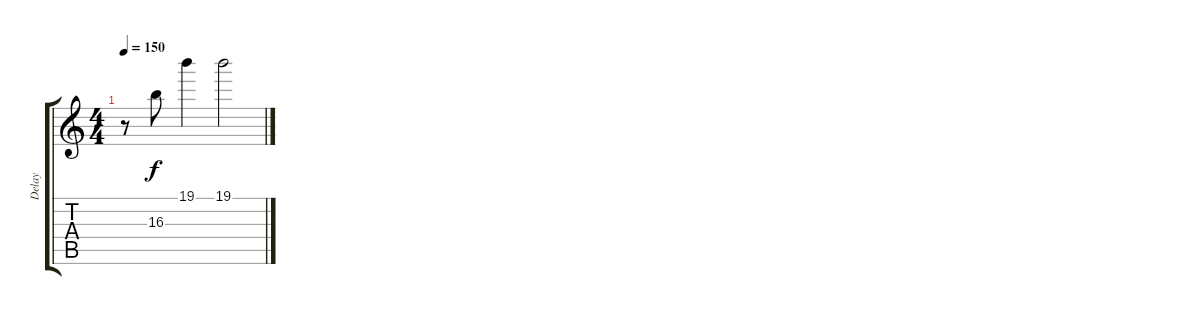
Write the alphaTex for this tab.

\track ("Delay" "Delay") {instrument electricguitarjazz}
\staff {score tabs}
\tuning (E4 B3 G3 D3 A2 E2) {hide}
\ts (4 4)
\tempo 150
\clef g2
\ks c
r.8{dy f} 16.3.8 19.1.4 19.1.2
